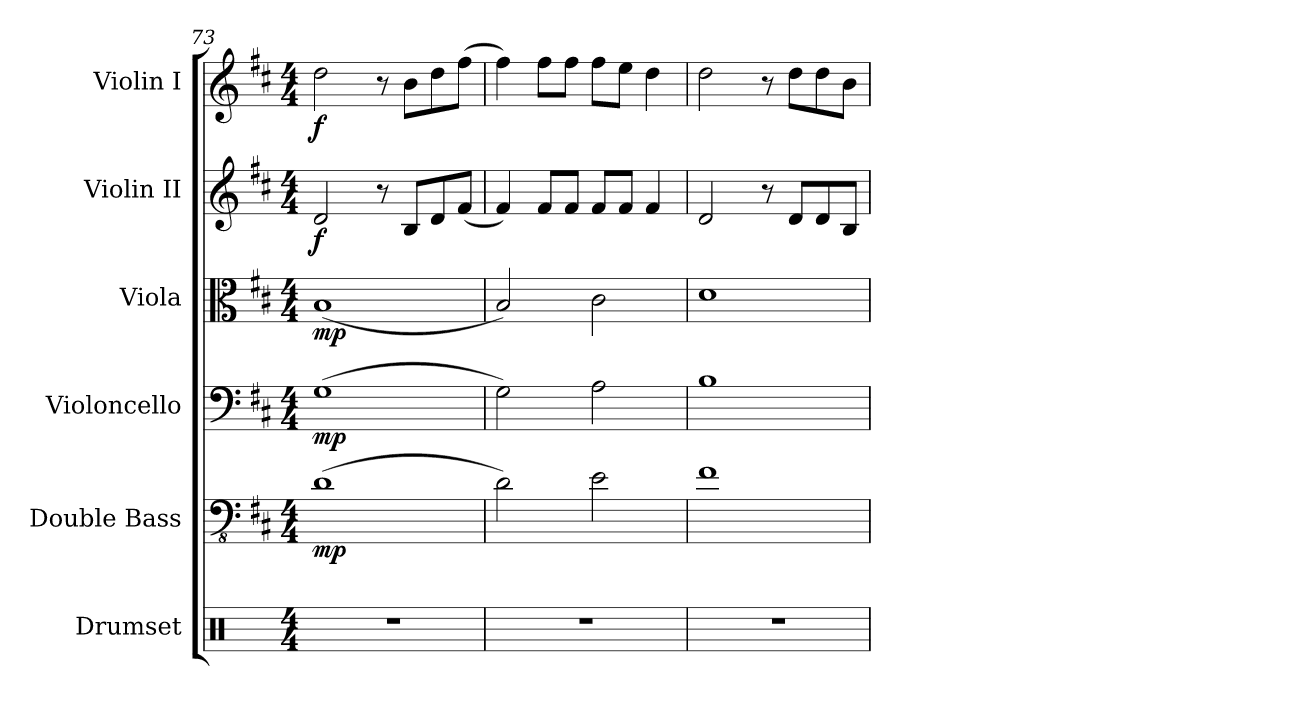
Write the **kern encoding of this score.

**kern	**kern	**dynam	**kern	**dynam	**kern	**dynam	**kern	**dynam	**kern	**dynam
*part6	*part5	*part5	*part4	*part4	*part3	*part3	*part2	*part2	*part1	*part1
*staff6	*staff5	*staff5	*staff4	*staff4	*staff3	*staff3	*staff2	*staff2	*staff1	*staff1
*I"Drumset	*I"Double Bass	*	*I"Violoncello	*	*I"Viola	*	*I"Violin II	*	*I"Violin I	*
*I'Drs.	*I'Db.	*	*I'Vc	*	*I'Vla	*	*I'Vln	*	*I'Vln	*
!!LO:LB:g=z
*clefX	*clefFv4	*	*clefF4	*	*clefC3	*	*clefG2	*	*clefG2	*
*	*ITrd7c12	*	*	*	*	*	*	*	*	*
*k[]	*k[f#c#]	*	*k[f#c#]	*	*k[f#c#]	*	*k[f#c#]	*	*k[f#c#]	*
*M4/4	*M4/4	*	*M4/4	*	*M4/4	*	*M4/4	*	*M4/4	*
=73	=73	=73	=73	=73	=73	=73	=73	=73	=73	=73
!	!	!LO:DY:b	!	!LO:DY:b	!	!LO:DY:b	!	!LO:DY:b	!	!LO:DY:b
1r	(1DD	mp	(1G	mp	(1B	mp	2d/	f	2dd\	f
.	.	.	.	.	.	.	8r	.	8r	.
.	.	.	.	.	.	.	8B/L	.	8b\L	.
.	.	.	.	.	.	.	8d/	.	8dd\	.
.	.	.	.	.	.	.	(8f#/J	.	(8ff#\J	.
=74	=74	=74	=74	=74	=74	=74	=74	=74	=74	=74
1r	2DD\)	.	2G\)	.	2B/)	.	4f#/)	.	4ff#\)	.
.	.	.	.	.	.	.	8f#/L	.	8ff#\L	.
.	.	.	.	.	.	.	8f#/J	.	8ff#\J	.
.	2EE\	.	2A\	.	2c#\	.	8f#/L	.	8ff#\L	.
.	.	.	.	.	.	.	8f#/J	.	8ee\J	.
.	.	.	.	.	.	.	4f#/	.	4dd\	.
=75	=75	=75	=75	=75	=75	=75	=75	=75	=75	=75
1r	1FF#	.	1B	.	1d	.	2d/	.	2dd\	.
.	.	.	.	.	.	.	8r	.	8r	.
.	.	.	.	.	.	.	8d/L	.	8dd\L	.
.	.	.	.	.	.	.	8d/	.	8dd\	.
.	.	.	.	.	.	.	8B/J	.	8b\J	.
=	=	=	=	=	=	=	=	=	=	=
*-	*-	*-	*-	*-	*-	*-	*-	*-	*-	*-
